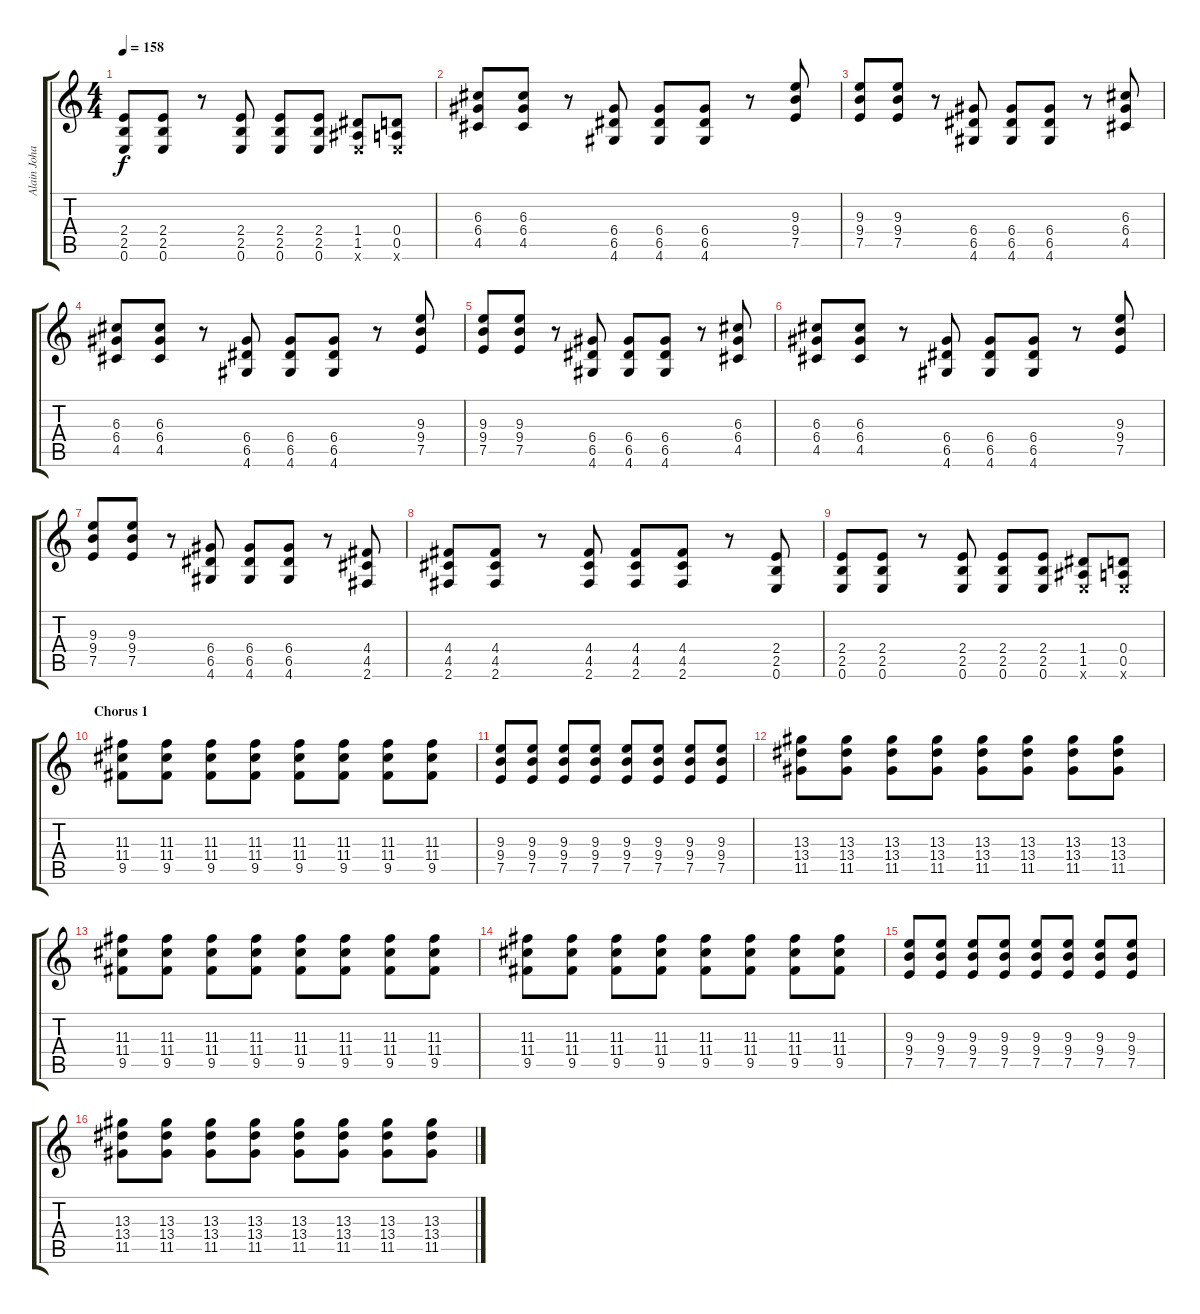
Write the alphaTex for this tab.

\track ("Alain Johannes" "Alain Joha") {instrument overdrivenguitar}
\staff {score tabs}
\tuning (E4 B3 G3 D3 A2 E2) {hide}
\ts (4 4)
\tempo 158
\clef g2
\ks c
(2.4 2.5 0.6).8{dy f} (2.4 2.5 0.6).8 r.8 (2.4 2.5 0.6).8 (2.4 2.5 0.6).8 (2.4 2.5 0.6).8 (1.4 1.5 0.6{x}).8 (0.4 0.5 0.6{x}).8 |
(6.3 6.4 4.5).8 (6.3 6.4 4.5).8 r.8 (6.4 6.5 4.6).8 (6.4 6.5 4.6).8 (6.4 6.5 4.6).8 r.8 (9.3 9.4 7.5).8 |
(9.3 9.4 7.5).8 (9.3 9.4 7.5).8 r.8 (6.4 6.5 4.6).8 (6.4 6.5 4.6).8 (6.4 6.5 4.6).8 r.8 (6.3 6.4 4.5).8 |
(6.3 6.4 4.5).8 (6.3 6.4 4.5).8 r.8 (6.4 6.5 4.6).8 (6.4 6.5 4.6).8 (6.4 6.5 4.6).8 r.8 (9.3 9.4 7.5).8 |
(9.3 9.4 7.5).8 (9.3 9.4 7.5).8 r.8 (6.4 6.5 4.6).8 (6.4 6.5 4.6).8 (6.4 6.5 4.6).8 r.8 (6.3 6.4 4.5).8 |
(6.3 6.4 4.5).8 (6.3 6.4 4.5).8 r.8 (6.4 6.5 4.6).8 (6.4 6.5 4.6).8 (6.4 6.5 4.6).8 r.8 (9.3 9.4 7.5).8 |
(9.3 9.4 7.5).8 (9.3 9.4 7.5).8 r.8 (6.4 6.5 4.6).8 (6.4 6.5 4.6).8 (6.4 6.5 4.6).8 r.8 (4.4 4.5 2.6).8 |
(4.4 4.5 2.6).8 (4.4 4.5 2.6).8 r.8 (4.4 4.5 2.6).8 (4.4 4.5 2.6).8 (4.4 4.5 2.6).8 r.8 (2.4 2.5 0.6).8 |
(2.4 2.5 0.6).8 (2.4 2.5 0.6).8 r.8 (2.4 2.5 0.6).8 (2.4 2.5 0.6).8 (2.4 2.5 0.6).8 (1.4 1.5 0.6{x}).8 (0.4 0.5 0.6{x}).8 |
\section ("" "Chorus 1")
(11.3 11.4 9.5).8 (11.3 11.4 9.5).8 (11.3 11.4 9.5).8 (11.3 11.4 9.5).8 (11.3 11.4 9.5).8 (11.3 11.4 9.5).8 (11.3 11.4 9.5).8 (11.3 11.4 9.5).8 |
(9.3 9.4 7.5).8 (9.3 9.4 7.5).8 (9.3 9.4 7.5).8 (9.3 9.4 7.5).8 (9.3 9.4 7.5).8 (9.3 9.4 7.5).8 (9.3 9.4 7.5).8 (9.3 9.4 7.5).8 |
(13.3 13.4 11.5).8 (13.3 13.4 11.5).8 (13.3 13.4 11.5).8 (13.3 13.4 11.5).8 (13.3 13.4 11.5).8 (13.3 13.4 11.5).8 (13.3 13.4 11.5).8 (13.3 13.4 11.5).8 |
(11.3 11.4 9.5).8 (11.3 11.4 9.5).8 (11.3 11.4 9.5).8 (11.3 11.4 9.5).8 (11.3 11.4 9.5).8 (11.3 11.4 9.5).8 (11.3 11.4 9.5).8 (11.3 11.4 9.5).8 |
(11.3 11.4 9.5).8 (11.3 11.4 9.5).8 (11.3 11.4 9.5).8 (11.3 11.4 9.5).8 (11.3 11.4 9.5).8 (11.3 11.4 9.5).8 (11.3 11.4 9.5).8 (11.3 11.4 9.5).8 |
(9.3 9.4 7.5).8 (9.3 9.4 7.5).8 (9.3 9.4 7.5).8 (9.3 9.4 7.5).8 (9.3 9.4 7.5).8 (9.3 9.4 7.5).8 (9.3 9.4 7.5).8 (9.3 9.4 7.5).8 |
(13.3 13.4 11.5).8 (13.3 13.4 11.5).8 (13.3 13.4 11.5).8 (13.3 13.4 11.5).8 (13.3 13.4 11.5).8 (13.3 13.4 11.5).8 (13.3 13.4 11.5).8 (13.3 13.4 11.5).8
